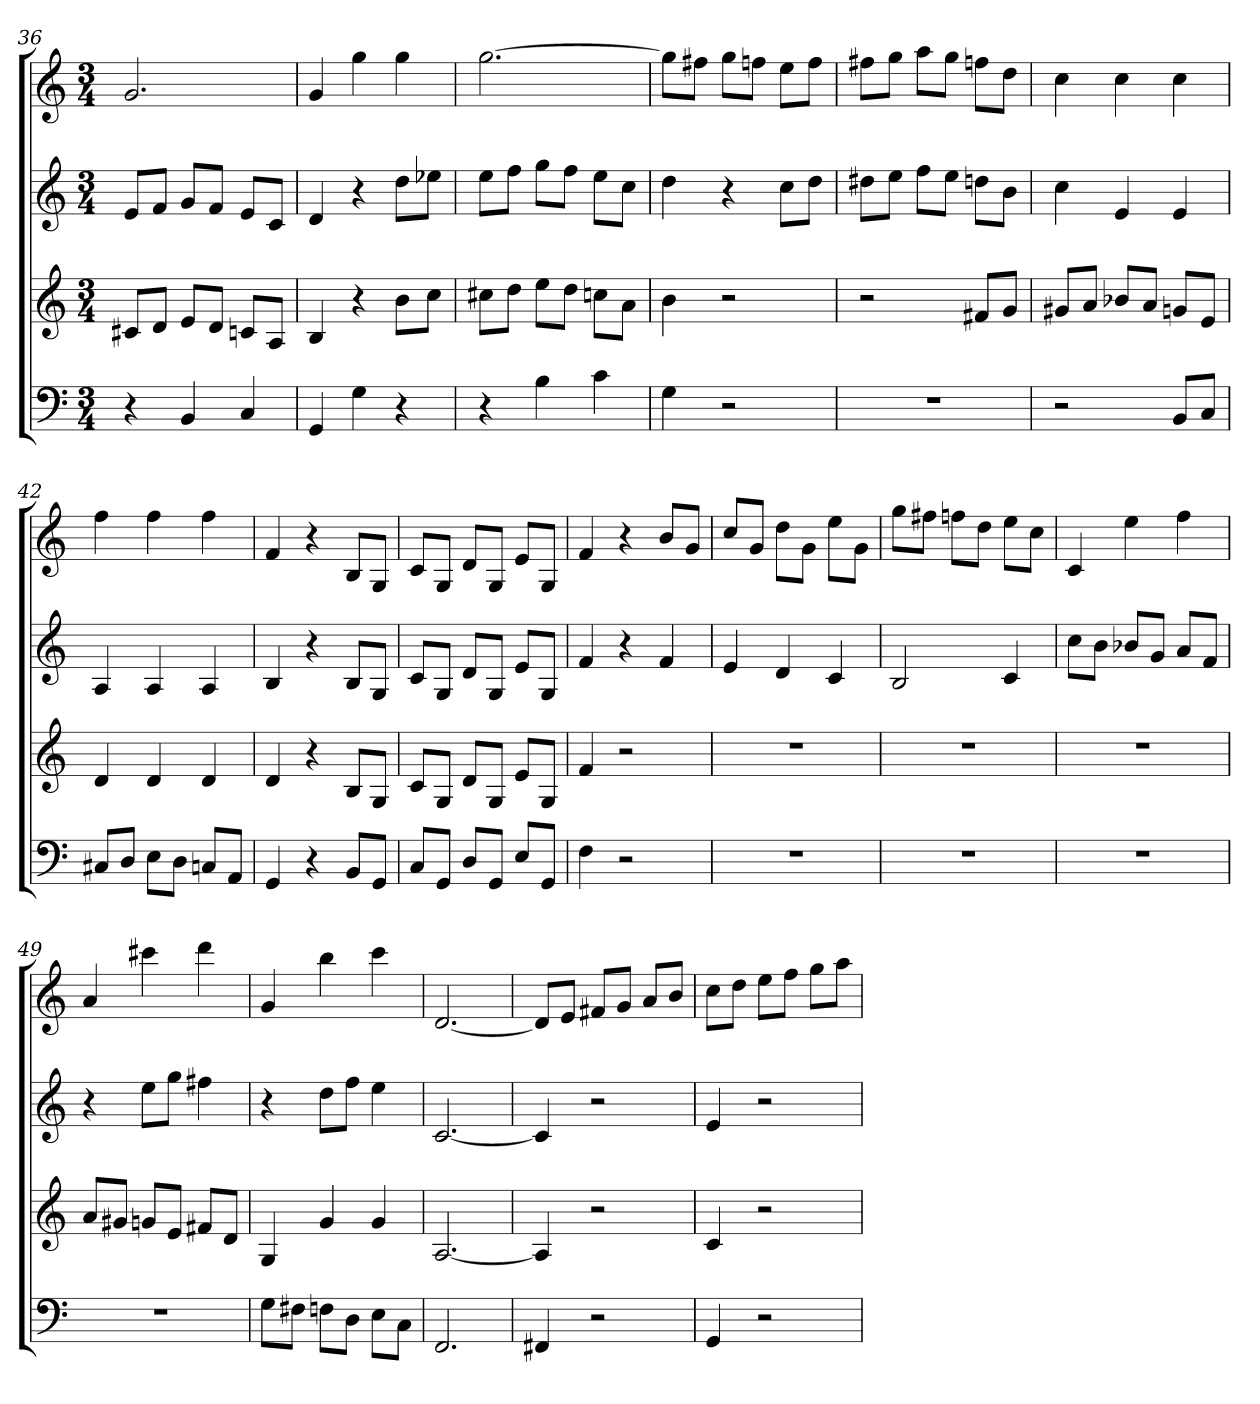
**kern	**kern	**kern	**kern
*part4	*part3	*part2	*part1
*staff4	*staff3	*staff2	*staff1
*k[]	*k[]	*k[]	*k[]
*C:	*C:	*C:	*C:
*M3/4	*M3/4	*M3/4	*M3/4
=36	=36	=36	=36
4r	8c#XL	8eL	2.g
.	8dJ	8fJ	.
4BB	8eL	8gL	.
.	8dJ	8fJ	.
4C	8cnL	8eL	.
.	8AJ	8cJ	.
=37	=37	=37	=37
4GG	4B	4d	4g
4G	4r	4r	4gg
4r	8bL	8ddL	4gg
.	8ccJ	8ee-XJ	.
=38	=38	=38	=38
4r	8cc#XL	8eeL	[2.gg
.	8ddJ	8ffJ	.
4B	8eeL	8ggL	.
.	8ddJ	8ffJ	.
4c	8ccnL	8eeL	.
.	8aJ	8ccJ	.
=39	=39	=39	=39
4G	4b	4dd	8ggL]
.	.	.	8ff#XJ
2r	2r	4r	8ggL
.	.	.	8ffnJ
.	.	8ccL	8eeL
.	.	8ddJ	8ffJ
=40	=40	=40	=40
2.r	2r	8dd#XL	8ff#XL
.	.	8eeJ	8ggJ
.	.	8ffL	8aaL
.	.	8eeJ	8ggJ
.	8f#XL	8ddnL	8ffnL
.	8gJ	8bJ	8ddJ
=41	=41	=41	=41
2r	8g#XL	4cc	4cc
.	8aJ	.	.
.	8b-XL	4e	4cc
.	8aJ	.	.
8BBL	8gnL	4e	4cc
8CJ	8eJ	.	.
=42	=42	=42	=42
8C#XL	4d	4A	4ff
8DJ	.	.	.
8EL	4d	4A	4ff
8DJ	.	.	.
8CnL	4d	4A	4ff
8AAJ	.	.	.
=43	=43	=43	=43
4GG	4d	4B	4f
4r	4r	4r	4r
8BBL	8BL	8BL	8BL
8GGJ	8GJ	8GJ	8GJ
=44	=44	=44	=44
8CL	8cL	8cL	8cL
8GGJ	8GJ	8GJ	8GJ
8DL	8dL	8dL	8dL
8GGJ	8GJ	8GJ	8GJ
8EL	8eL	8eL	8eL
8GGJ	8GJ	8GJ	8GJ
=45	=45	=45	=45
4F	4f	4f	4f
2r	2r	4r	4r
.	.	4f	8bL
.	.	.	8gJ
=46	=46	=46	=46
2.r	2.r	4e	8ccL
.	.	.	8gJ
.	.	4d	8ddL
.	.	.	8gJ
.	.	4c	8eeL
.	.	.	8gJ
=47	=47	=47	=47
2.r	2.r	2B	8ggL
.	.	.	8ff#XJ
.	.	.	8ffnL
.	.	.	8ddJ
.	.	4c	8eeL
.	.	.	8ccJ
=48	=48	=48	=48
2.r	2.r	8ccL	4c
.	.	8bJ	.
.	.	8b-XL	4ee
.	.	8gJ	.
.	.	8aL	4ff
.	.	8fJ	.
=49	=49	=49	=49
2.r	8aL	4r	4a
.	8g#XJ	.	.
.	8gnL	8eeL	4ccc#X
.	8eJ	8ggJ	.
.	8f#XL	4ff#X	4ddd
.	8dJ	.	.
=50	=50	=50	=50
8GL	4G	4r	4g
8F#XJ	.	.	.
8FnL	4g	8ddL	4bb
8DJ	.	8ffJ	.
8EL	4g	4ee	4ccc
8CJ	.	.	.
=51	=51	=51	=51
2.FF	[2.A	[2.c	[2.d
=52	=52	=52	=52
4FF#X	4A]	4c]	8dL]
.	.	.	8eJ
2r	2r	2r	8f#XL
.	.	.	8gJ
.	.	.	8aL
.	.	.	8bJ
=53	=53	=53	=53
4GG	4c	4e	8ccL
.	.	.	8ddJ
2r	2r	2r	8eeL
.	.	.	8ffJ
.	.	.	8ggL
.	.	.	8aaJ
=	=	=	=
*-	*-	*-	*-
